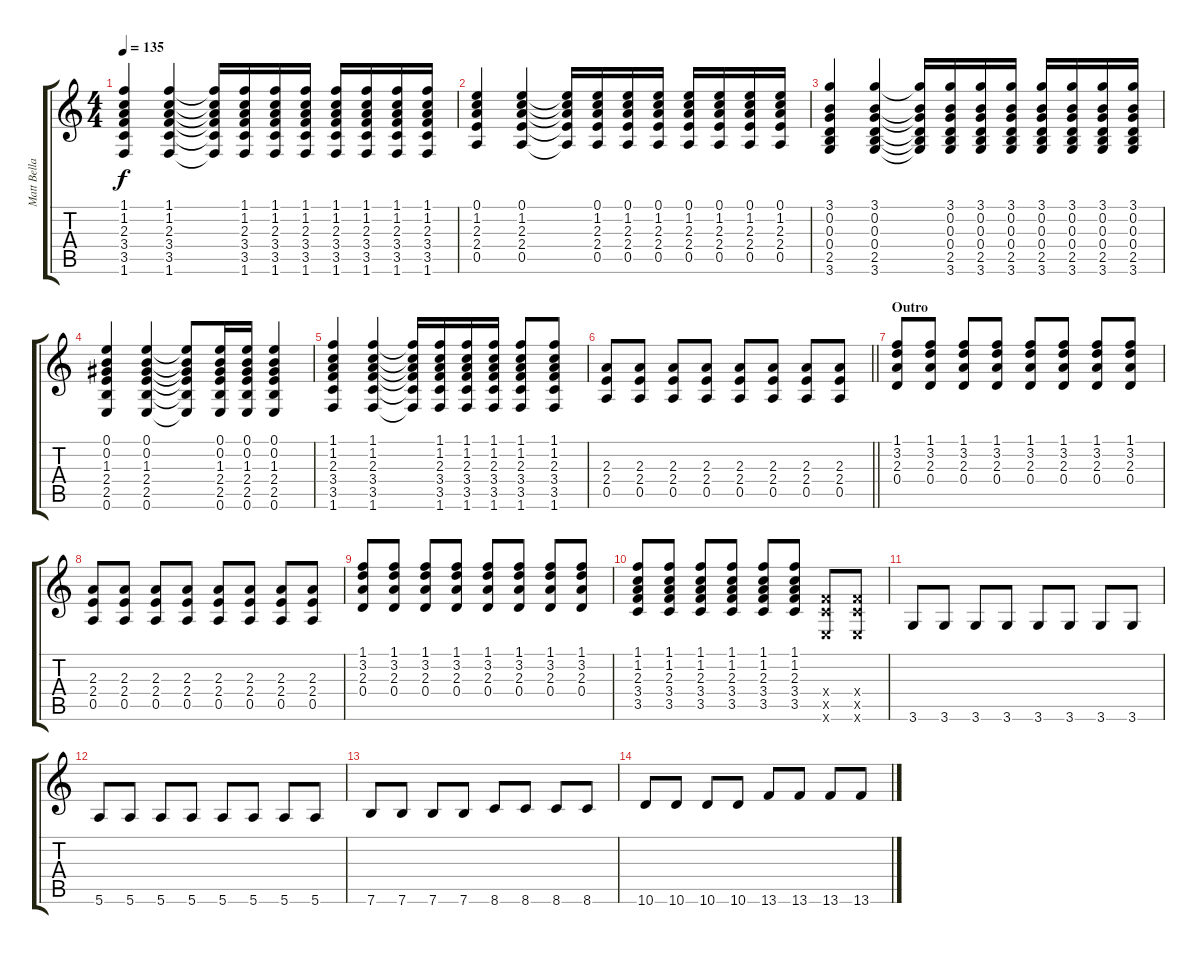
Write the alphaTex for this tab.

\track ("Matt Bellamy (Guitar)" "Matt Bella") {instrument distortionguitar}
\staff {score tabs}
\tuning (E4 B3 G3 D3 A2 E2) {hide}
\ts (4 4)
\tempo 135
\clef g2
\ks c
(1.1 1.2 2.3 3.4 3.5 1.6).4{dy f} (1.1 1.2 2.3 3.4 3.5 1.6).4 (1.1{t} 1.2{t} 2.3{t} 3.4{t} 3.5{t} 1.6{t}).16 (1.1 1.2 2.3 3.4 3.5 1.6).16 (1.1 1.2 2.3 3.4 3.5 1.6).16 (1.1 1.2 2.3 3.4 3.5 1.6).16 (1.1 1.2 2.3 3.4 3.5 1.6).16 (1.1 1.2 2.3 3.4 3.5 1.6).16 (1.1 1.2 2.3 3.4 3.5 1.6).16 (1.1 1.2 2.3 3.4 3.5 1.6).16 |
(0.1 1.2 2.3 2.4 0.5).4 (0.1 1.2 2.3 2.4 0.5).4 (0.1{t} 1.2{t} 2.3{t} 2.4{t} 0.5{t}).16 (0.1 1.2 2.3 2.4 0.5).16 (0.1 1.2 2.3 2.4 0.5).16 (0.1 1.2 2.3 2.4 0.5).16 (0.1 1.2 2.3 2.4 0.5).16 (0.1 1.2 2.3 2.4 0.5).16 (0.1 1.2 2.3 2.4 0.5).16 (0.1 1.2 2.3 2.4 0.5).16 |
(3.1 0.2 0.3 0.4 2.5 3.6).4 (3.1 0.2 0.3 0.4 2.5 3.6).4 (3.1{t} 0.2{t} 0.3{t} 0.4{t} 2.5{t} 3.6{t}).16 (3.1 0.2 0.3 0.4 2.5 3.6).16 (3.1 0.2 0.3 0.4 2.5 3.6).16 (3.1 0.2 0.3 0.4 2.5 3.6).16 (3.1 0.2 0.3 0.4 2.5 3.6).16 (3.1 0.2 0.3 0.4 2.5 3.6).16 (3.1 0.2 0.3 0.4 2.5 3.6).16 (3.1 0.2 0.3 0.4 2.5 3.6).16 |
(0.1 0.2 1.3 2.4 2.5 0.6).4 (0.1 0.2 1.3 2.4 2.5 0.6).4 (0.1{t} 0.2{t} 1.3{t} 2.4{t} 2.5{t} 0.6{t}).8 (0.1 0.2 1.3 2.4 2.5 0.6).16 (0.1 0.2 1.3 2.4 2.5 0.6).16 (0.1 0.2 1.3 2.4 2.5 0.6).4 |
(1.1 1.2 2.3 3.4 3.5 1.6).4 (1.1 1.2 2.3 3.4 3.5 1.6).4 (1.1{t} 1.2{t} 2.3{t} 3.4{t} 3.5{t} 1.6{t}).16 (1.1 1.2 2.3 3.4 3.5 1.6).16 (1.1 1.2 2.3 3.4 3.5 1.6).16 (1.1 1.2 2.3 3.4 3.5 1.6).16 (1.1 1.2 2.3 3.4 3.5 1.6).8 (1.1 1.2 2.3 3.4 3.5 1.6).8 |
\barLineRight lightlight
(2.3 2.4 0.5).8 (2.3 2.4 0.5).8 (2.3 2.4 0.5).8 (2.3 2.4 0.5).8 (2.3 2.4 0.5).8 (2.3 2.4 0.5).8 (2.3 2.4 0.5).8 (2.3 2.4 0.5).8 |
\section ("" "Outro")
(1.1 3.2 2.3 0.4).8 (1.1 3.2 2.3 0.4).8 (1.1 3.2 2.3 0.4).8 (1.1 3.2 2.3 0.4).8 (1.1 3.2 2.3 0.4).8 (1.1 3.2 2.3 0.4).8 (1.1 3.2 2.3 0.4).8 (1.1 3.2 2.3 0.4).8 |
(2.3 2.4 0.5).8 (2.3 2.4 0.5).8 (2.3 2.4 0.5).8 (2.3 2.4 0.5).8 (2.3 2.4 0.5).8 (2.3 2.4 0.5).8 (2.3 2.4 0.5).8 (2.3 2.4 0.5).8 |
(1.1 3.2 2.3 0.4).8 (1.1 3.2 2.3 0.4).8 (1.1 3.2 2.3 0.4).8 (1.1 3.2 2.3 0.4).8 (1.1 3.2 2.3 0.4).8 (1.1 3.2 2.3 0.4).8 (1.1 3.2 2.3 0.4).8 (1.1 3.2 2.3 0.4).8 |
(1.1 1.2 2.3 3.4 3.5).8 (1.1 1.2 2.3 3.4 3.5).8 (1.1 1.2 2.3 3.4 3.5).8 (1.1 1.2 2.3 3.4 3.5).8 (1.1 1.2 2.3 3.4 3.5).8 (1.1 1.2 2.3 3.4 3.5).8 (3.4{x} 3.5{x} 0.6{x}).8 (3.4{x} 3.5{x} 0.6{x}).8 |
3.6.8 3.6.8 3.6.8 3.6.8 3.6.8 3.6.8 3.6.8 3.6.8 |
5.6.8 5.6.8 5.6.8 5.6.8 5.6.8 5.6.8 5.6.8 5.6.8 |
7.6.8 7.6.8 7.6.8 7.6.8 8.6.8 8.6.8 8.6.8 8.6.8 |
10.6.8 10.6.8 10.6.8 10.6.8 13.6.8 13.6.8 13.6.8 13.6.8
